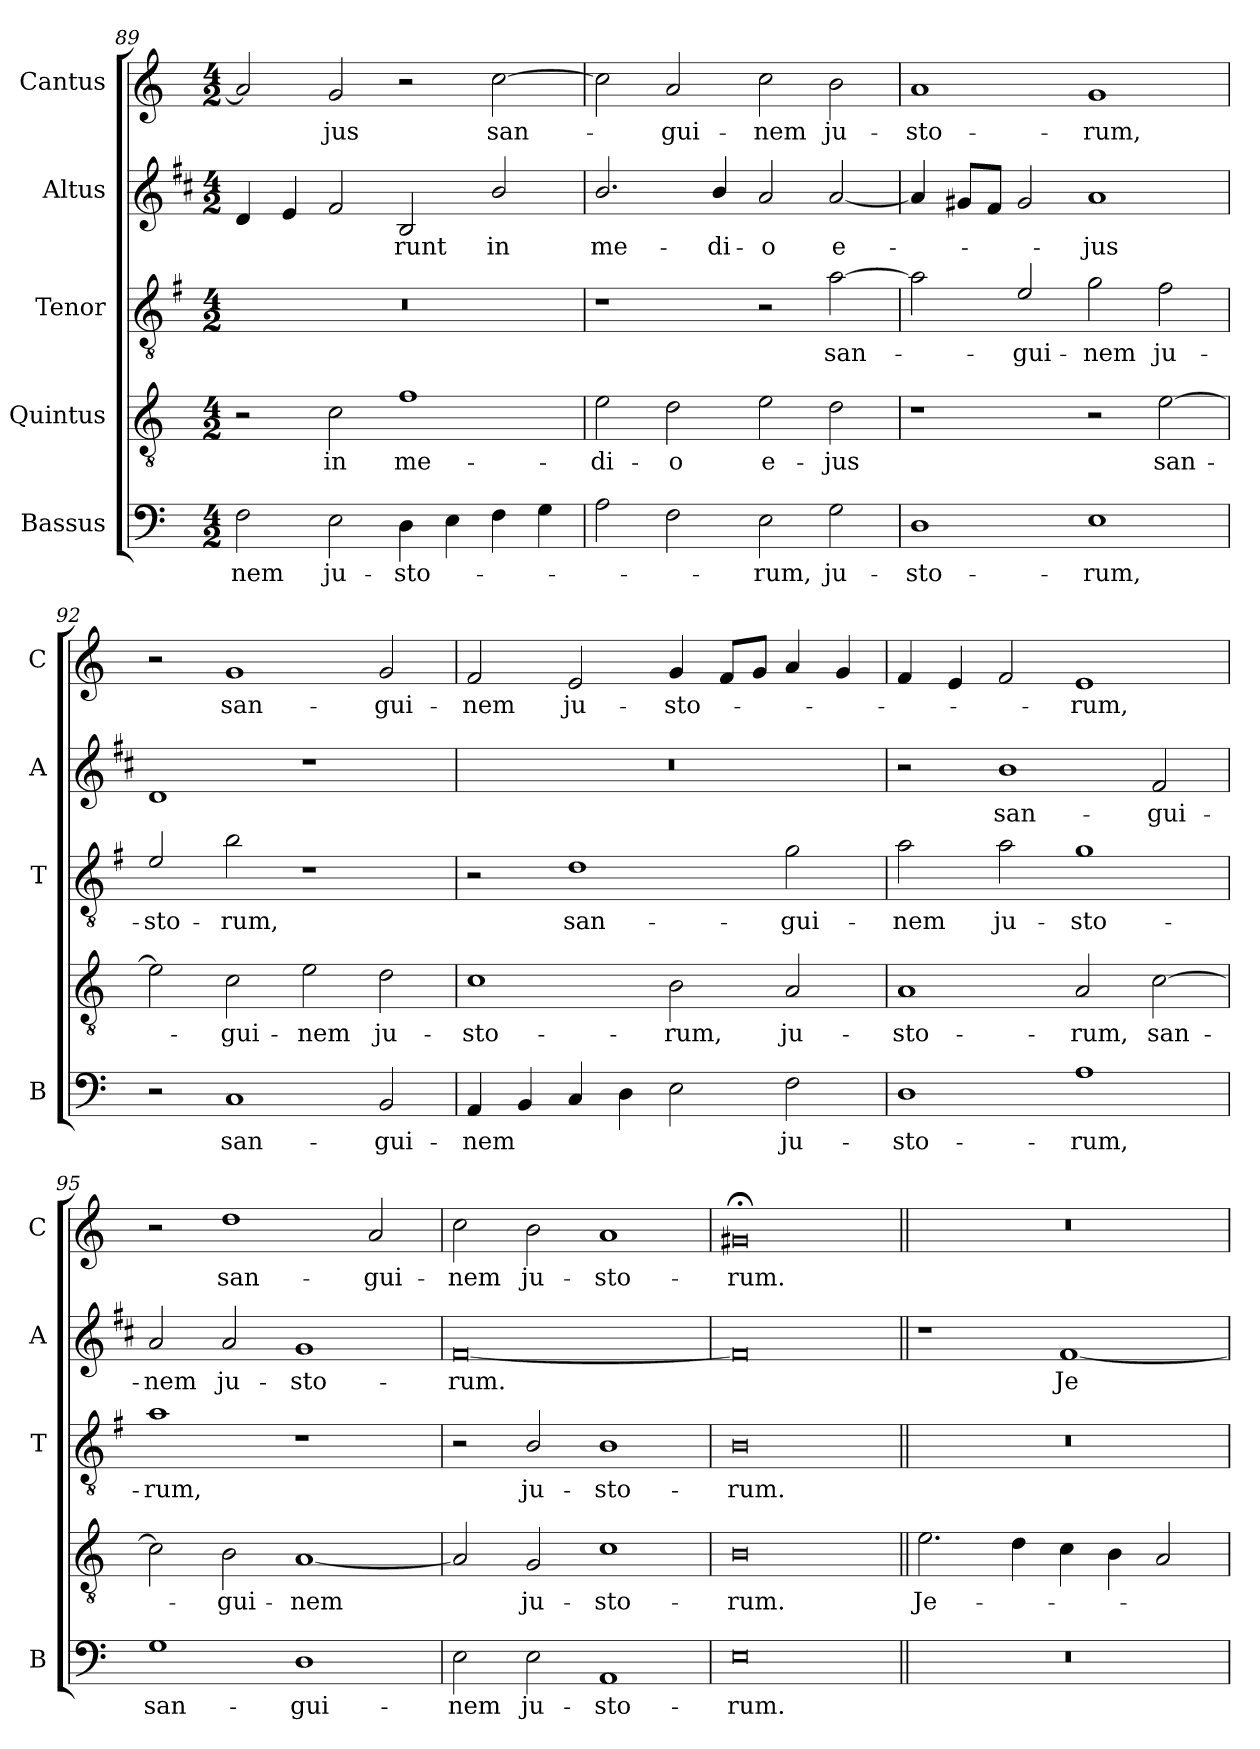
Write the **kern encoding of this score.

**kern	**text	**kern	**text	**kern	**text	**kern	**text	**kern	**text
*part5	*part5	*part4	*part4	*part3	*part3	*part2	*part2	*part1	*part1
*staff5	*staff5	*staff4	*staff4	*staff3	*staff3	*staff2	*staff2	*staff1	*staff1
*I"Bassus	*	*I"Quintus	*	*I"Tenor	*	*I"Altus	*	*I"Cantus	*
*I'B	*	*	*	*I'T	*	*I'A	*	*I'C	*
*clefF4	*	*clefGv2	*	*clefGv2	*	*clefG2	*	*clefG2	*
*	*	*	*	*ITrd4c7	*	*ITrd1c2	*	*	*
*k[]	*	*k[]	*	*k[]	*	*k[]	*	*k[]	*
*C:	*	*C:	*	*C:	*	*C:	*	*C:	*
*M4/2	*	*M4/2	*	*M4/2	*	*M4/2	*	*M4/2	*
=89	=89	=89	=89	=89	=89	=89	=89	=89	=89
!	!LO:LY:b	!	!	!	!	!	!	!	!
2F\	-nem	2r	.	0r	.	4c/	.	2a/]	.
.	.	.	.	.	.	4d/	.	.	.
!	!LO:LY:b	!	!LO:LY:b	!	!	!	!	!	!LO:LY:b
2E\	ju-	2c\	in	.	.	2e/	.	2g/	-jus
!	!LO:LY:b	!	!LO:LY:b	!	!	!	!LO:LY:b	!	!
4D\	-sto-	1f	me-	.	.	2A/	-runt	2r	.
4E\	.	.	.	.	.	.	.	.	.
!	!	!	!	!	!	!	!LO:LY:b	!	!LO:LY:b
4F\	.	.	.	.	.	2a/	in	[2cc\	san-
4G\	.	.	.	.	.	.	.	.	.
=90	=90	=90	=90	=90	=90	=90	=90	=90	=90
!	!	!	!LO:LY:b	!	!	!	!LO:LY:b	!	!
2A\	.	2e\	-di-	1r	.	2.a/	me-	2cc\]	.
!	!	!	!LO:LY:b	!	!	!	!	!	!LO:LY:b
2F\	.	2d\	-o	.	.	.	.	2a/	-gui-
!	!	!	!	!	!	!	!LO:LY:b	!	!
.	.	.	.	.	.	4a/	-di-	.	.
!	!LO:LY:b	!	!LO:LY:b	!	!	!	!LO:LY:b	!	!LO:LY:b
2E\	-rum,	2e\	e-	2r	.	2g/	-o	2cc\	-nem
!	!LO:LY:b	!	!LO:LY:b	!	!LO:LY:b	!	!LO:LY:b	!	!LO:LY:b
2G\	ju-	2d\	-jus	[2d\	san-	[2g/	e-	2b\	ju-
=91	=91	=91	=91	=91	=91	=91	=91	=91	=91
!	!LO:LY:b	!	!	!	!	!	!	!	!LO:LY:b
1D	-sto-	1r	.	2d\]	.	4g/]	.	1a	-sto-
.	.	.	.	.	.	8f#X/L	.	.	.
.	.	.	.	.	.	8e/J	.	.	.
!	!	!	!	!	!LO:LY:b	!	!	!	!
.	.	.	.	2A/	-gui-	2f#/	.	.	.
!	!LO:LY:b	!	!	!	!LO:LY:b	!	!LO:LY:b	!	!LO:LY:b
1E	-rum,	2r	.	2c\	-nem	1g	-jus	1g	-rum,
!	!	!	!LO:LY:b	!	!LO:LY:b	!	!	!	!
.	.	[2e\	san-	2B\	ju-	.	.	.	.
=92	=92	=92	=92	=92	=92	=92	=92	=92	=92
!	!	!	!	!	!LO:LY:b	!	!	!	!
2r	.	2e\]	.	2A/	-sto-	1c	.	2r	.
!	!LO:LY:b	!	!LO:LY:b	!	!LO:LY:b	!	!	!	!LO:LY:b
1C	san-	2c\	-gui-	2e\	-rum,	.	.	1g	san-
!	!	!	!LO:LY:b	!	!	!	!	!	!
.	.	2e\	-nem	1r	.	1r	.	.	.
!	!LO:LY:b	!	!LO:LY:b	!	!	!	!	!	!LO:LY:b
2BB/	-gui-	2d\	ju-	.	.	.	.	2g/	-gui-
=93	=93	=93	=93	=93	=93	=93	=93	=93	=93
!	!LO:LY:b	!	!LO:LY:b	!	!	!	!	!	!LO:LY:b
4AA/	-nem	1c	-sto-	2r	.	0r	.	2f/	-nem
4BB/	.	.	.	.	.	.	.	.	.
!	!	!	!	!	!LO:LY:b	!	!	!	!LO:LY:b
4C/	.	.	.	1G	san-	.	.	2e/	ju-
4D\	.	.	.	.	.	.	.	.	.
!	!	!	!LO:LY:b	!	!	!	!	!	!LO:LY:b
2E\	.	2B\	-rum,	.	.	.	.	4g/	-sto-
.	.	.	.	.	.	.	.	8f/L	.
.	.	.	.	.	.	.	.	8g/J	.
!	!LO:LY:b	!	!LO:LY:b	!	!LO:LY:b	!	!	!	!
2F\	ju-	2A/	ju-	2c\	-gui-	.	.	4a/	.
.	.	.	.	.	.	.	.	4g/	.
!!LO:LB:g=z
=94	=94	=94	=94	=94	=94	=94	=94	=94	=94
!	!LO:LY:b	!	!LO:LY:b	!	!LO:LY:b	!	!	!	!
1D	-sto-	1A	-sto-	2d\	-nem	2r	.	4f/	.
.	.	.	.	.	.	.	.	4e/	.
!	!	!	!	!	!LO:LY:b	!	!LO:LY:b	!	!
.	.	.	.	2d\	ju-	1a	san-	2f/	.
!	!LO:LY:b	!	!LO:LY:b	!	!LO:LY:b	!	!	!	!LO:LY:b
1A	-rum,	2A/	-rum,	1c	-sto-	.	.	1e	-rum,
!	!	!	!LO:LY:b	!	!	!	!LO:LY:b	!	!
.	.	[2c\	san-	.	.	2e/	-gui-	.	.
=95	=95	=95	=95	=95	=95	=95	=95	=95	=95
!	!LO:LY:b	!	!	!	!LO:LY:b	!	!LO:LY:b	!	!
1G	san-	2c\]	.	1d	-rum,	2g/	-nem	2r	.
!	!	!	!LO:LY:b	!	!	!	!LO:LY:b	!	!LO:LY:b
.	.	2B\	-gui-	.	.	2g/	ju-	1dd	san-
!	!LO:LY:b	!	!LO:LY:b	!	!	!	!LO:LY:b	!	!
1D	-gui-	[1A	-nem	1r	.	1f	-sto-	.	.
!	!	!	!	!	!	!	!	!	!LO:LY:b
.	.	.	.	.	.	.	.	2a/	-gui-
=96	=96	=96	=96	=96	=96	=96	=96	=96	=96
!	!LO:LY:b	!	!	!	!	!	!LO:LY:b	!	!LO:LY:b
2E\	-nem	2A/]	.	2r	.	[0e	-rum.	2cc\	-nem
!	!LO:LY:b	!	!LO:LY:b	!	!LO:LY:b	!	!	!	!LO:LY:b
2E\	ju-	2G/	ju-	2E/	ju-	.	.	2b\	ju-
!	!LO:LY:b	!	!LO:LY:b	!	!LO:LY:b	!	!	!	!LO:LY:b
1AA	-sto-	1c	-sto-	1E	-sto-	.	.	1a	-sto-
=97	=97	=97	=97	=97	=97	=97	=97	=97	=97
!	!LO:LY:b	!	!LO:LY:b	!	!LO:LY:b	!	!	!	!LO:LY:b
0E	-rum.	0B	-rum.	0E	-rum.	0e]	.	0g#X;<	-rum.
=98||	=98||	=98||	=98||	=98||	=98||	=98||	=98||	=98||	=98||
!	!	!	!LO:LY:b	!	!	!	!	!	!
0r	.	2.e\	Je-	0r	.	1r	.	0r	.
.	.	4d\	.	.	.	.	.	.	.
!	!	!	!	!	!	!	!LO:LY:b	!	!
.	.	4c\	.	.	.	[1e	Je-	.	.
.	.	4B\	.	.	.	.	.	.	.
.	.	2A/	.	.	.	.	.	.	.
=	=	=	=	=	=	=	=	=	=
*-	*-	*-	*-	*-	*-	*-	*-	*-	*-
